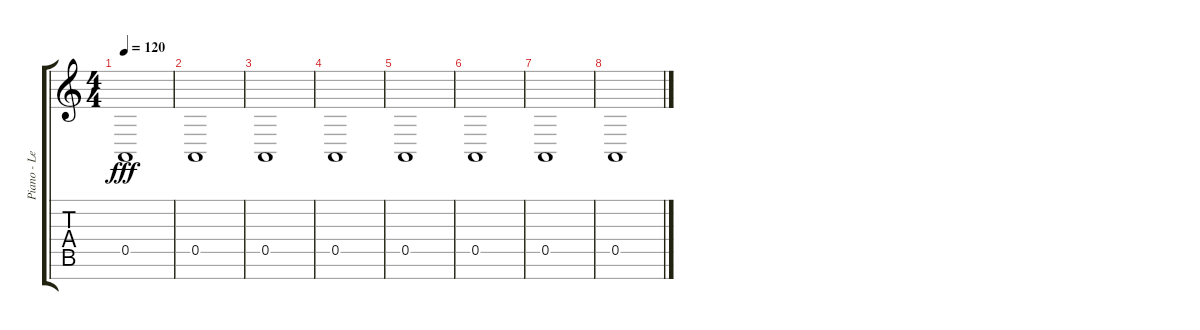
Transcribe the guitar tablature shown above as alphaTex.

\track ("Piano - Left Hand" "Piano - Le") {instrument acousticgrandpiano}
\staff {score tabs}
\tuning (E4 B3 G3 D3 A2 E2 B1) {hide}
\ts (4 4)
\tempo 120
\clef g2
\ks c
0.5.1{dy fff} |
0.5.1 |
0.5.1 |
0.5.1 |
0.5.1 |
0.5.1 |
0.5.1 |
0.5.1
